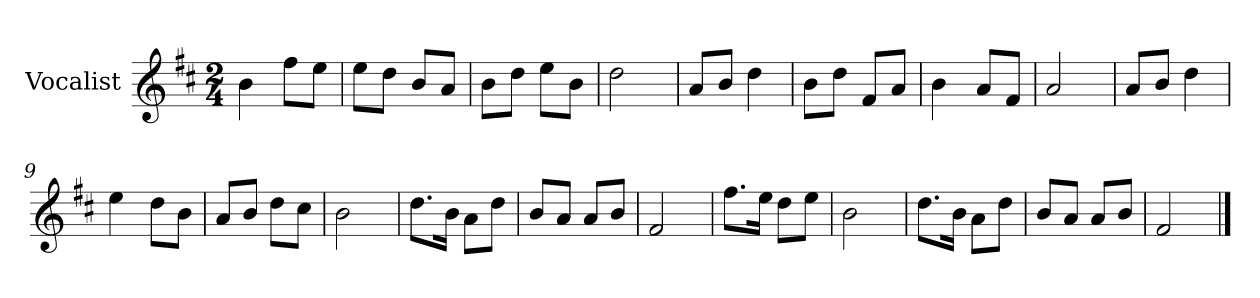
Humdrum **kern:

**kern
*part1
*staff1
*I"Vocalist
*k[f#c#]
*D:
*M2/4
=
4b
8ff#L
8eeJ
=1
8eeL
8ddJ
8bL
8aJ
=2
8bL
8ddJ
8eeL
8bJ
=3
2dd
=4
8aL
8bJ
4dd
=5
8bL
8ddJ
8f#L
8aJ
=6
4b
8aL
8f#J
=7
2a
=8
8aL
8bJ
4dd
=9
4ee
8ddL
8bJ
=10
8aL
8bJ
8ddL
8cc#J
=11
2b
=12
8.ddL
16bJk
8aL
8ddJ
=13
8bL
8aJ
8aL
8bJ
=14
2f#
=15
8.ff#L
16eeJk
8ddL
8eeJ
=16
2b
=17
8.ddL
16bJk
8aL
8ddJ
=18
8bL
8aJ
8aL
8bJ
=19
2f#
==
*-
